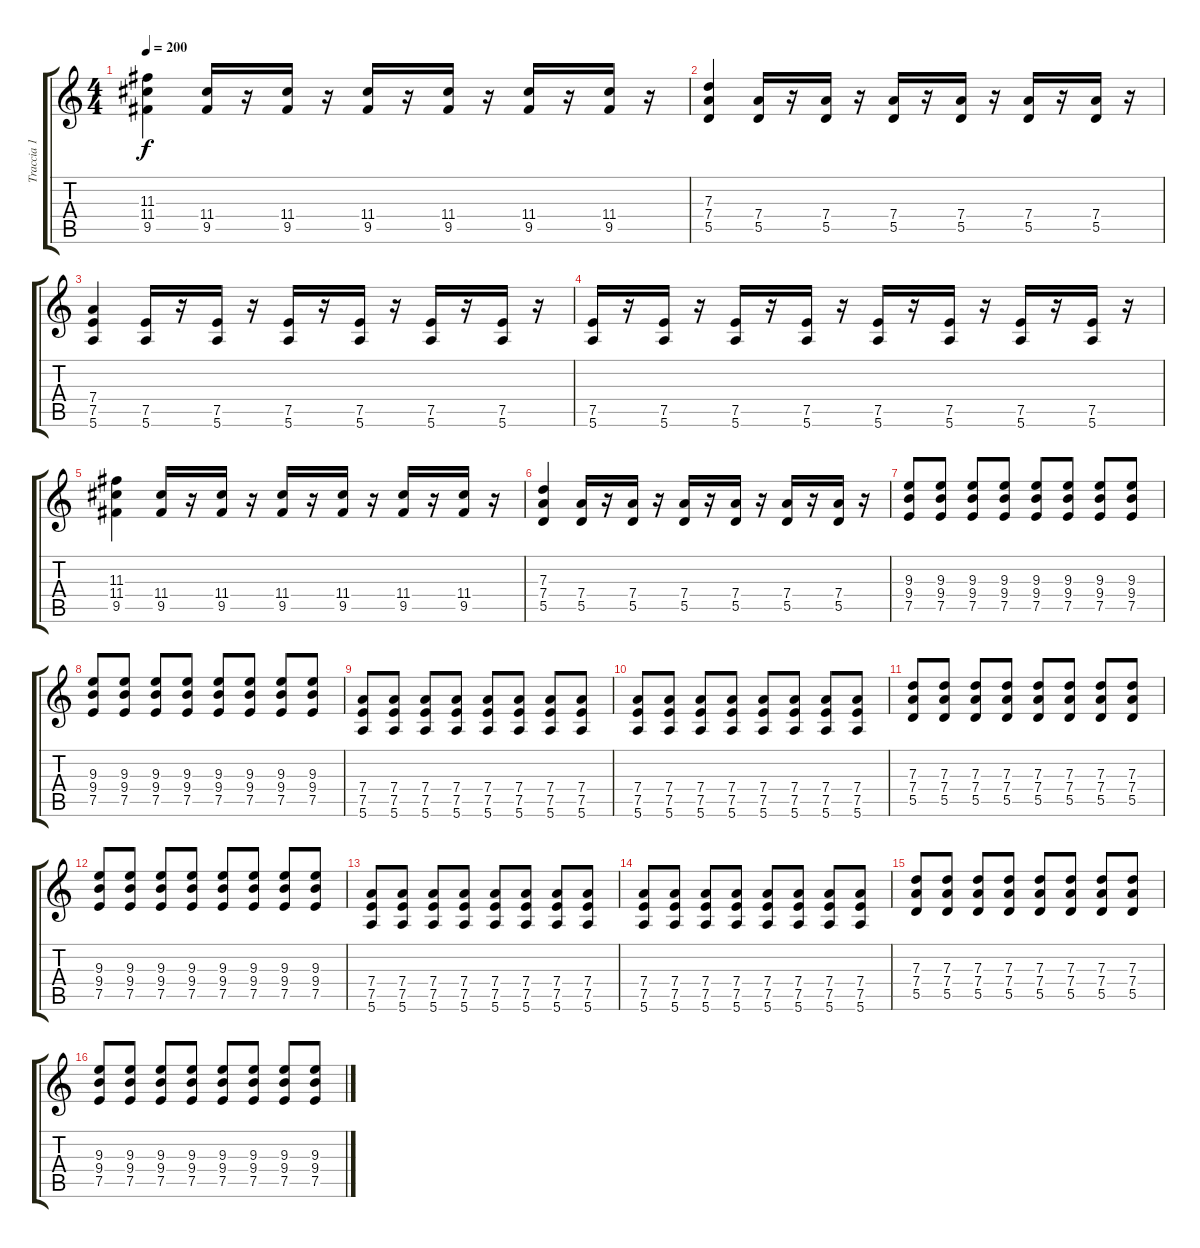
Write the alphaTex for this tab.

\track ("Traccia 1" "Traccia 1") {instrument distortionguitar}
\staff {score tabs}
\tuning (E4 B3 G3 D3 A2 E2) {hide}
\ts (4 4)
\tempo 200
\clef g2
\ks c
(11.3 11.4 9.5).4{dy f} (11.4 9.5).16 r.16 (11.4 9.5).16 r.16 (11.4 9.5).16 r.16 (11.4 9.5).16 r.16 (11.4 9.5).16 r.16 (11.4 9.5).16 r.16 |
(7.3 7.4 5.5).4 (7.4 5.5).16 r.16 (7.4 5.5).16 r.16 (7.4 5.5).16 r.16 (7.4 5.5).16 r.16 (7.4 5.5).16 r.16 (7.4 5.5).16 r.16 |
(7.4 7.5 5.6).4 (7.5 5.6).16 r.16 (7.5 5.6).16 r.16 (7.5 5.6).16 r.16 (7.5 5.6).16 r.16 (7.5 5.6).16 r.16 (7.5 5.6).16 r.16 |
(7.5 5.6).16 r.16 (7.5 5.6).16 r.16 (7.5 5.6).16 r.16 (7.5 5.6).16 r.16 (7.5 5.6).16 r.16 (7.5 5.6).16 r.16 (7.5 5.6).16 r.16 (7.5 5.6).16 r.16 |
(11.3 11.4 9.5).4 (11.4 9.5).16 r.16 (11.4 9.5).16 r.16 (11.4 9.5).16 r.16 (11.4 9.5).16 r.16 (11.4 9.5).16 r.16 (11.4 9.5).16 r.16 |
(7.3 7.4 5.5).4 (7.4 5.5).16 r.16 (7.4 5.5).16 r.16 (7.4 5.5).16 r.16 (7.4 5.5).16 r.16 (7.4 5.5).16 r.16 (7.4 5.5).16 r.16 |
(9.3 9.4 7.5).8 (9.3 9.4 7.5).8 (9.3 9.4 7.5).8 (9.3 9.4 7.5).8 (9.3 9.4 7.5).8 (9.3 9.4 7.5).8 (9.3 9.4 7.5).8 (9.3 9.4 7.5).8 |
(9.3 9.4 7.5).8 (9.3 9.4 7.5).8 (9.3 9.4 7.5).8 (9.3 9.4 7.5).8 (9.3 9.4 7.5).8 (9.3 9.4 7.5).8 (9.3 9.4 7.5).8 (9.3 9.4 7.5).8 |
(7.4 7.5 5.6).8{instrument overdrivenguitar} (7.4 7.5 5.6).8 (7.4 7.5 5.6).8 (7.4 7.5 5.6).8 (7.4 7.5 5.6).8 (7.4 7.5 5.6).8 (7.4 7.5 5.6).8 (7.4 7.5 5.6).8 |
(7.4 7.5 5.6).8 (7.4 7.5 5.6).8 (7.4 7.5 5.6).8 (7.4 7.5 5.6).8 (7.4 7.5 5.6).8 (7.4 7.5 5.6).8 (7.4 7.5 5.6).8 (7.4 7.5 5.6).8 |
(7.3 7.4 5.5).8 (7.3 7.4 5.5).8 (7.3 7.4 5.5).8 (7.3 7.4 5.5).8 (7.3 7.4 5.5).8 (7.3 7.4 5.5).8 (7.3 7.4 5.5).8 (7.3 7.4 5.5).8 |
(9.3 9.4 7.5).8 (9.3 9.4 7.5).8 (9.3 9.4 7.5).8 (9.3 9.4 7.5).8 (9.3 9.4 7.5).8 (9.3 9.4 7.5).8 (9.3 9.4 7.5).8 (9.3 9.4 7.5).8 |
(7.4 7.5 5.6).8{instrument overdrivenguitar} (7.4 7.5 5.6).8 (7.4 7.5 5.6).8 (7.4 7.5 5.6).8 (7.4 7.5 5.6).8 (7.4 7.5 5.6).8 (7.4 7.5 5.6).8 (7.4 7.5 5.6).8 |
(7.4 7.5 5.6).8 (7.4 7.5 5.6).8 (7.4 7.5 5.6).8 (7.4 7.5 5.6).8 (7.4 7.5 5.6).8 (7.4 7.5 5.6).8 (7.4 7.5 5.6).8 (7.4 7.5 5.6).8 |
(7.3 7.4 5.5).8 (7.3 7.4 5.5).8 (7.3 7.4 5.5).8 (7.3 7.4 5.5).8 (7.3 7.4 5.5).8 (7.3 7.4 5.5).8 (7.3 7.4 5.5).8 (7.3 7.4 5.5).8 |
(9.3 9.4 7.5).8 (9.3 9.4 7.5).8 (9.3 9.4 7.5).8 (9.3 9.4 7.5).8 (9.3 9.4 7.5).8 (9.3 9.4 7.5).8 (9.3 9.4 7.5).8 (9.3 9.4 7.5).8
